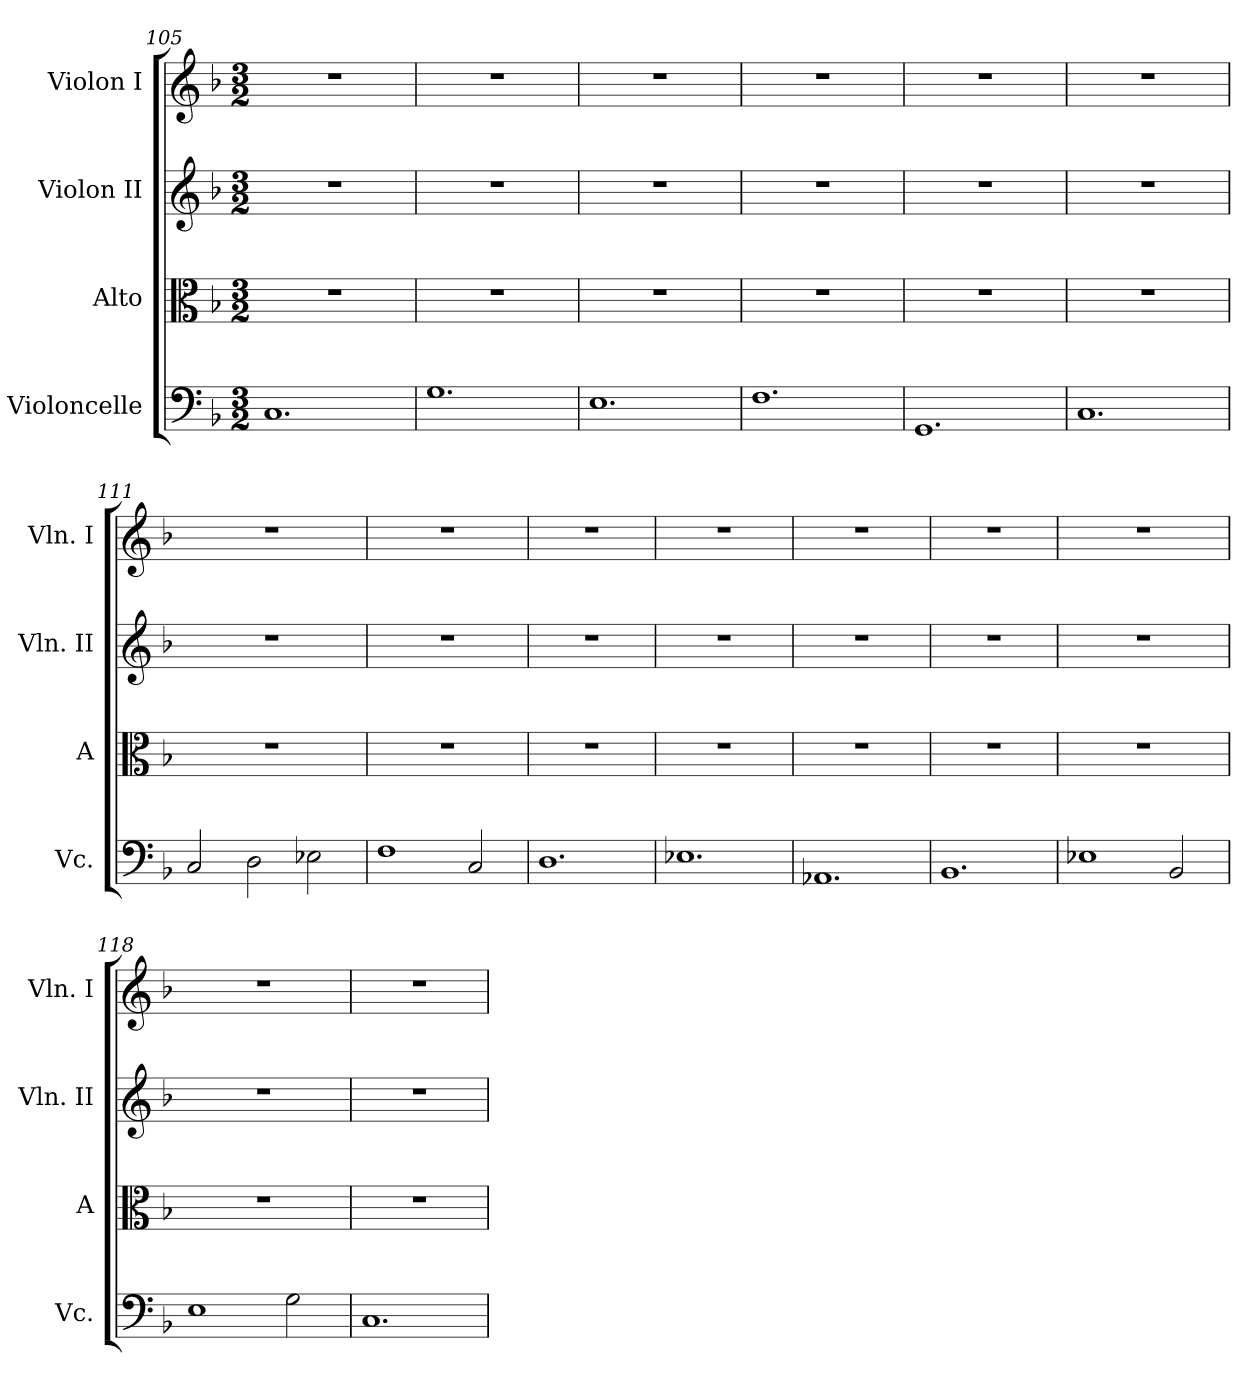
**kern	**kern	**kern	**kern
*part4	*part3	*part2	*part1
*staff4	*staff3	*staff2	*staff1
*I"Violoncelle	*I"Alto	*I"Violon II	*I"Violon I
*I'Vc.	*I'A	*I'Vln. II	*I'Vln. I
*clefF4	*clefC3	*clefG2	*clefG2
*k[b-]	*k[b-]	*k[b-]	*k[b-]
*F:	*F:	*F:	*F:
*M3/2	*M3/2	*M3/2	*M3/2
=105	=105	=105	=105
1.C	1.r	1.r	1.r
=106	=106	=106	=106
1.G	1.r	1.r	1.r
!!LO:LB:g=z
=107	=107	=107	=107
1.E	1.r	1.r	1.r
=108	=108	=108	=108
1.F	1.r	1.r	1.r
=109	=109	=109	=109
1.GG	1.r	1.r	1.r
=110	=110	=110	=110
1.C	1.r	1.r	1.r
!!LO:PB:g=z
=111	=111	=111	=111
2C/	1.r	1.r	1.r
2D\	.	.	.
2E-X\	.	.	.
=112	=112	=112	=112
1F	1.r	1.r	1.r
2C/	.	.	.
=113	=113	=113	=113
1.D	1.r	1.r	1.r
=114	=114	=114	=114
1.E-X	1.r	1.r	1.r
!!LO:LB:g=z
=115	=115	=115	=115
1.AA-X	1.r	1.r	1.r
=116	=116	=116	=116
1.BB-	1.r	1.r	1.r
=117	=117	=117	=117
1E-X	1.r	1.r	1.r
2BB-/	.	.	.
=118	=118	=118	=118
1E	1.r	1.r	1.r
2G\	.	.	.
!!LO:LB:g=z
=119	=119	=119	=119
1.C	1.r	1.r	1.r
=	=	=	=
*-	*-	*-	*-
